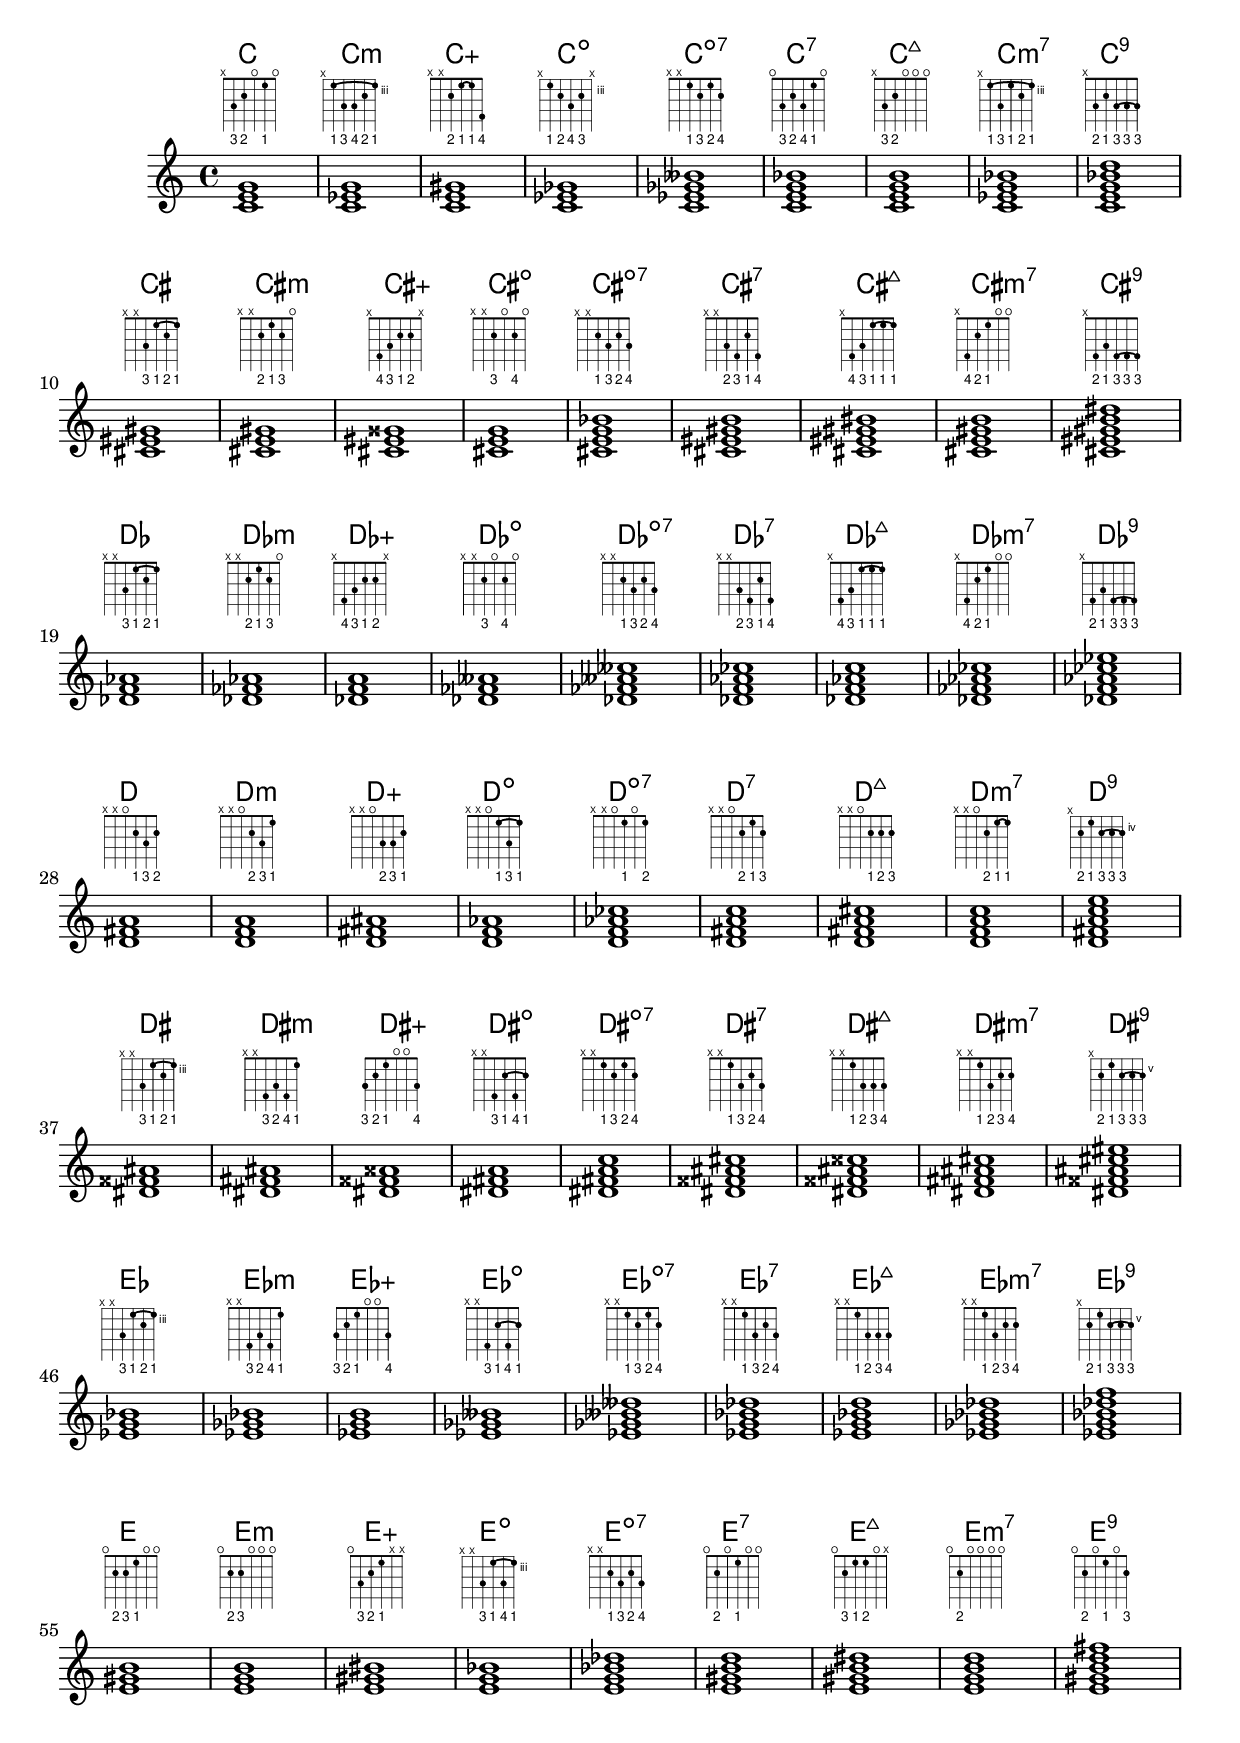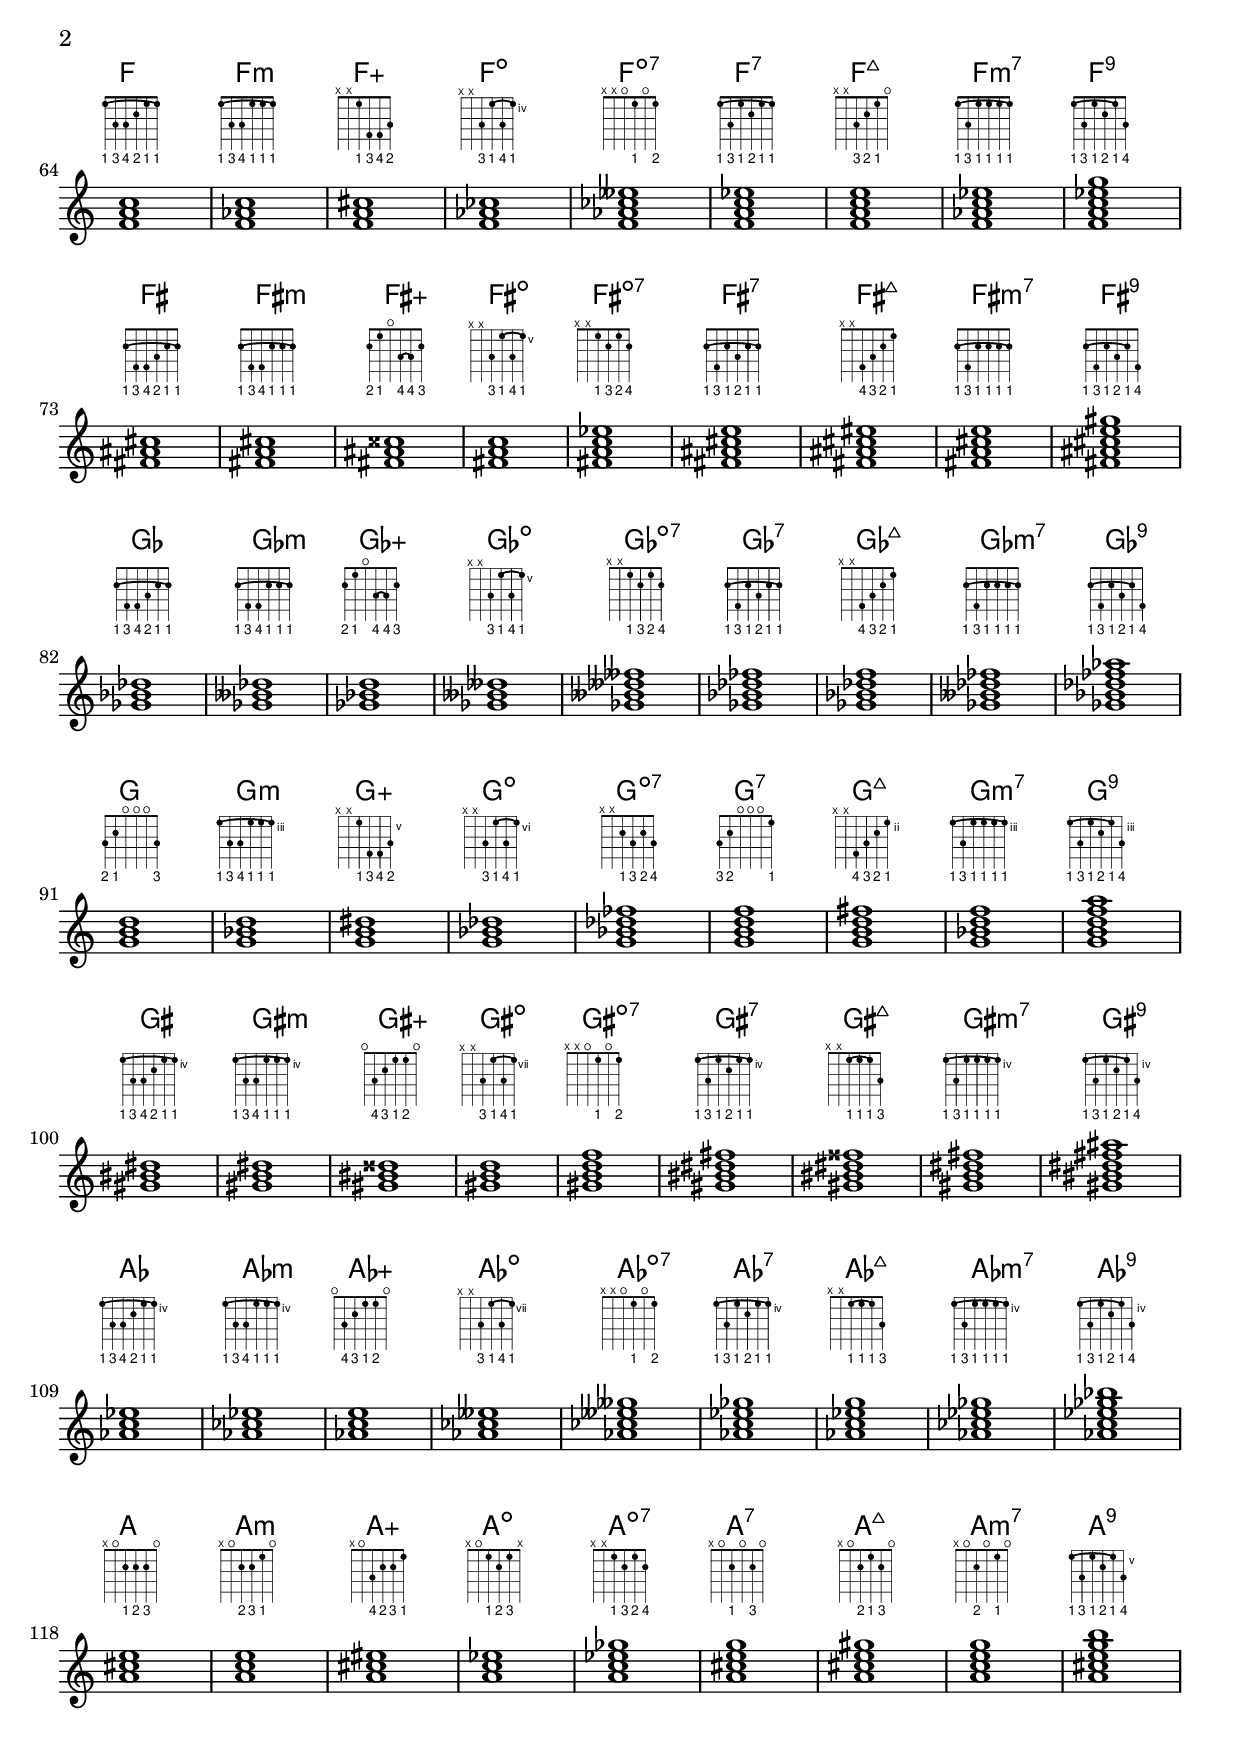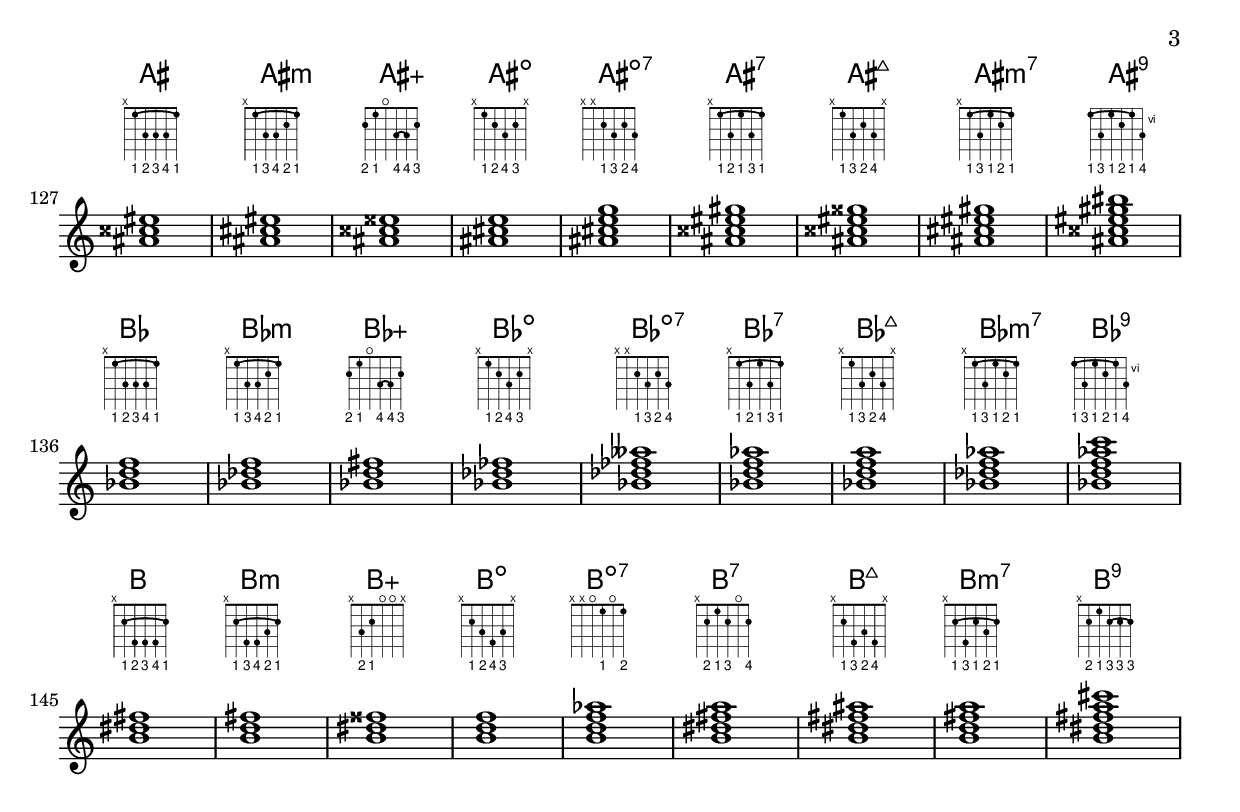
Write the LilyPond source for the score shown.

\include "predefined-guitar-fretboards.ly"
\version "2.16.0"


mychords = \chordmode {c1 c:m c:aug c:dim c:dim7 c:7 c:maj7 c:m7 c:9 \break }

chordsline = {
  \mychords
  \transpose c cis {
    \mychords
  }
  \transpose c des {
    \mychords
  }
  \transpose c d {
    \mychords
  }
  \transpose c dis {
    \mychords
  }
 \transpose c ees {
    \mychords
  }
  \transpose c e {
    \mychords
  }
  \transpose c f {
    \mychords
  }
  \transpose c fis {
    \mychords
  }
  \transpose c ges {
    \mychords
  }
  \transpose c g {
    \mychords
  }
  \transpose c gis {
    \mychords
  }
  \transpose c aes {
    \mychords
  }
  \transpose c a {
    \mychords
  }
  \transpose c ais {
    \mychords
  }
  \transpose c bes {
    \mychords
  }
  \transpose c b {
    \mychords
  }
}

\score {
  <<
    \new ChordNames {
      \chordsline
    }
    \new FretBoards {
      \chordsline
    }
    \new Staff {
      \chordsline
    }
  >>
}
